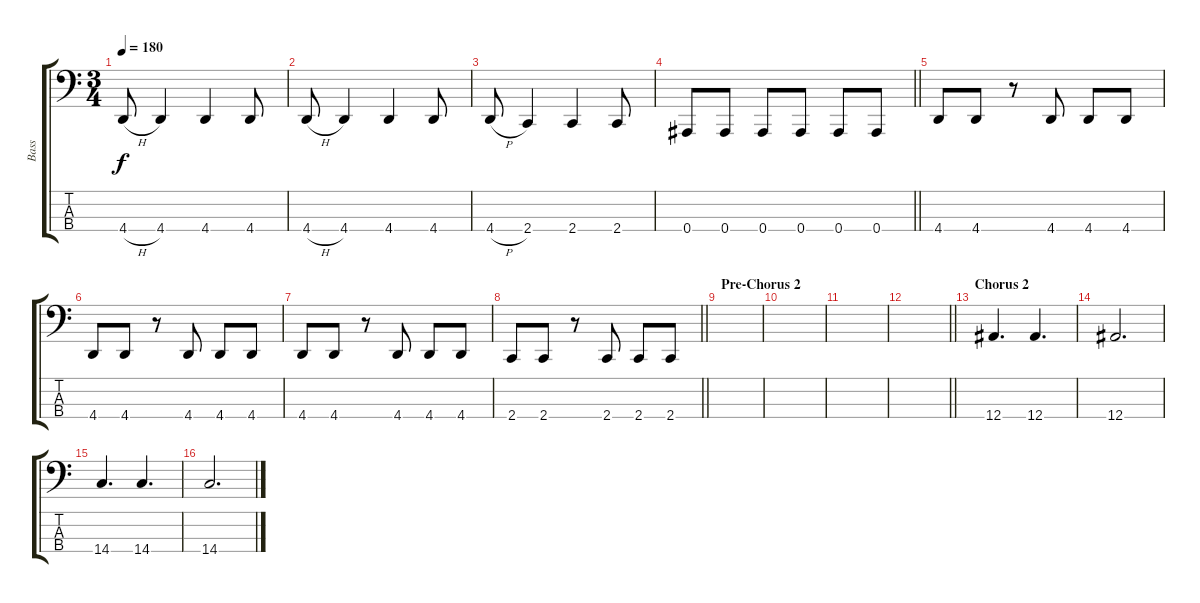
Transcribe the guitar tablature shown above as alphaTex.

\track ("Bass" "Bass") {instrument electricbassfinger}
\staff {score tabs}
\tuning (Eb2 Bb1 F1 Bb0) {hide}
\ts (3 4)
\tempo 180
\clef f4
\ks c
4.4{h}.8{dy f} 4.4.4 4.4.4 4.4.8 |
4.4{h}.8 4.4.4 4.4.4 4.4.8 |
4.4{h}.8 2.4.4 2.4.4 2.4.8 |
\barLineRight lightlight
0.4.8 0.4.8 0.4.8 0.4.8 0.4.8 0.4.8 |
4.4.8 4.4.8 r.8 4.4.8 4.4.8 4.4.8 |
4.4.8 4.4.8 r.8 4.4.8 4.4.8 4.4.8 |
4.4.8 4.4.8 r.8 4.4.8 4.4.8 4.4.8 |
\barLineRight lightlight
2.4.8 2.4.8 r.8 2.4.8 2.4.8 2.4.8 |
\section ("" "Pre-Chorus 2")
|
|
|
\barLineRight lightlight
|
\section ("" "Chorus 2")
12.4.4{d} 12.4.4{d} |
12.4.2{d} |
14.4.4{d} 14.4.4{d} |
14.4.2{d}
